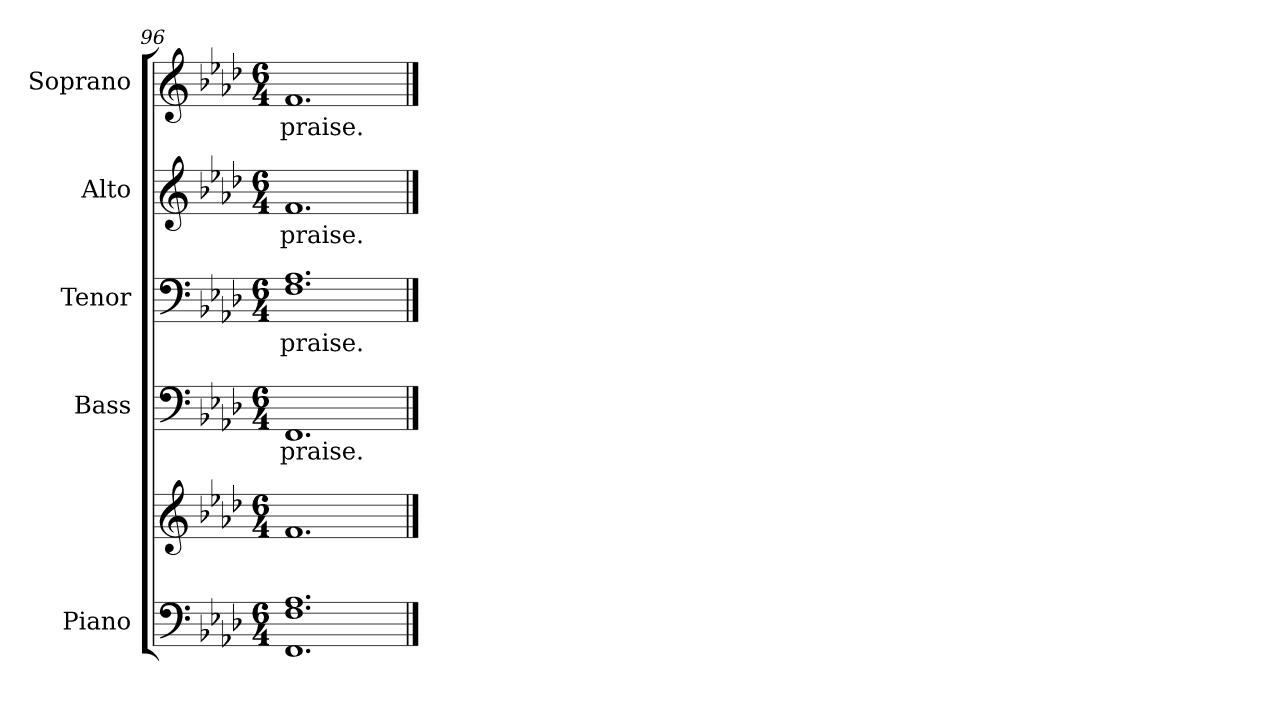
**kern	**kern	**kern	**text	**kern	**text	**kern	**text	**kern	**text
*part5	*part5	*part4	*part4	*part3	*part3	*part2	*part2	*part1	*part1
*staff6	*staff5	*staff4	*staff4	*staff3	*staff3	*staff2	*staff2	*staff1	*staff1
*I"Piano	*	*I"Bass	*	*I"Tenor	*	*I"Alto	*	*I"Soprano	*
*I'Pno.	*	*I'B.	*	*I'T.	*	*I'A.	*	*I'S.	*
*clefF4	*clefG2	*clefF4	*	*clefF4	*	*clefG2	*	*clefG2	*
*k[b-e-a-d-]	*k[b-e-a-d-]	*k[b-e-a-d-]	*	*k[b-e-a-d-]	*	*k[b-e-a-d-]	*	*k[b-e-a-d-]	*
*A-:	*A-:	*A-:	*	*A-:	*	*A-:	*	*A-:	*
*M6/4	*M6/4	*M6/4	*	*M6/4	*	*M6/4	*	*M6/4	*
=96	=96	=96	=96	=96	=96	=96	=96	=96	=96
!	!	!	!LO:LY:b:color=#000000	!	!	!	!	!	!
!	!	!	!	!	!LO:LY:b:color=#000000	!	!	!	!
!	!	!	!	!	!	!	!LO:LY:b:color=#000000	!	!
!	!	!	!	!	!	!	!	!	!LO:LY:b:color=#000000
1.FFi 1.Fi 1.A-i	1.fi	1.FFi	praise.	1.Fi 1.A-i	praise.	1.fi	praise.	1.fi	praise.
==	==	==	==	==	==	==	==	==	==
*-	*-	*-	*-	*-	*-	*-	*-	*-	*-
